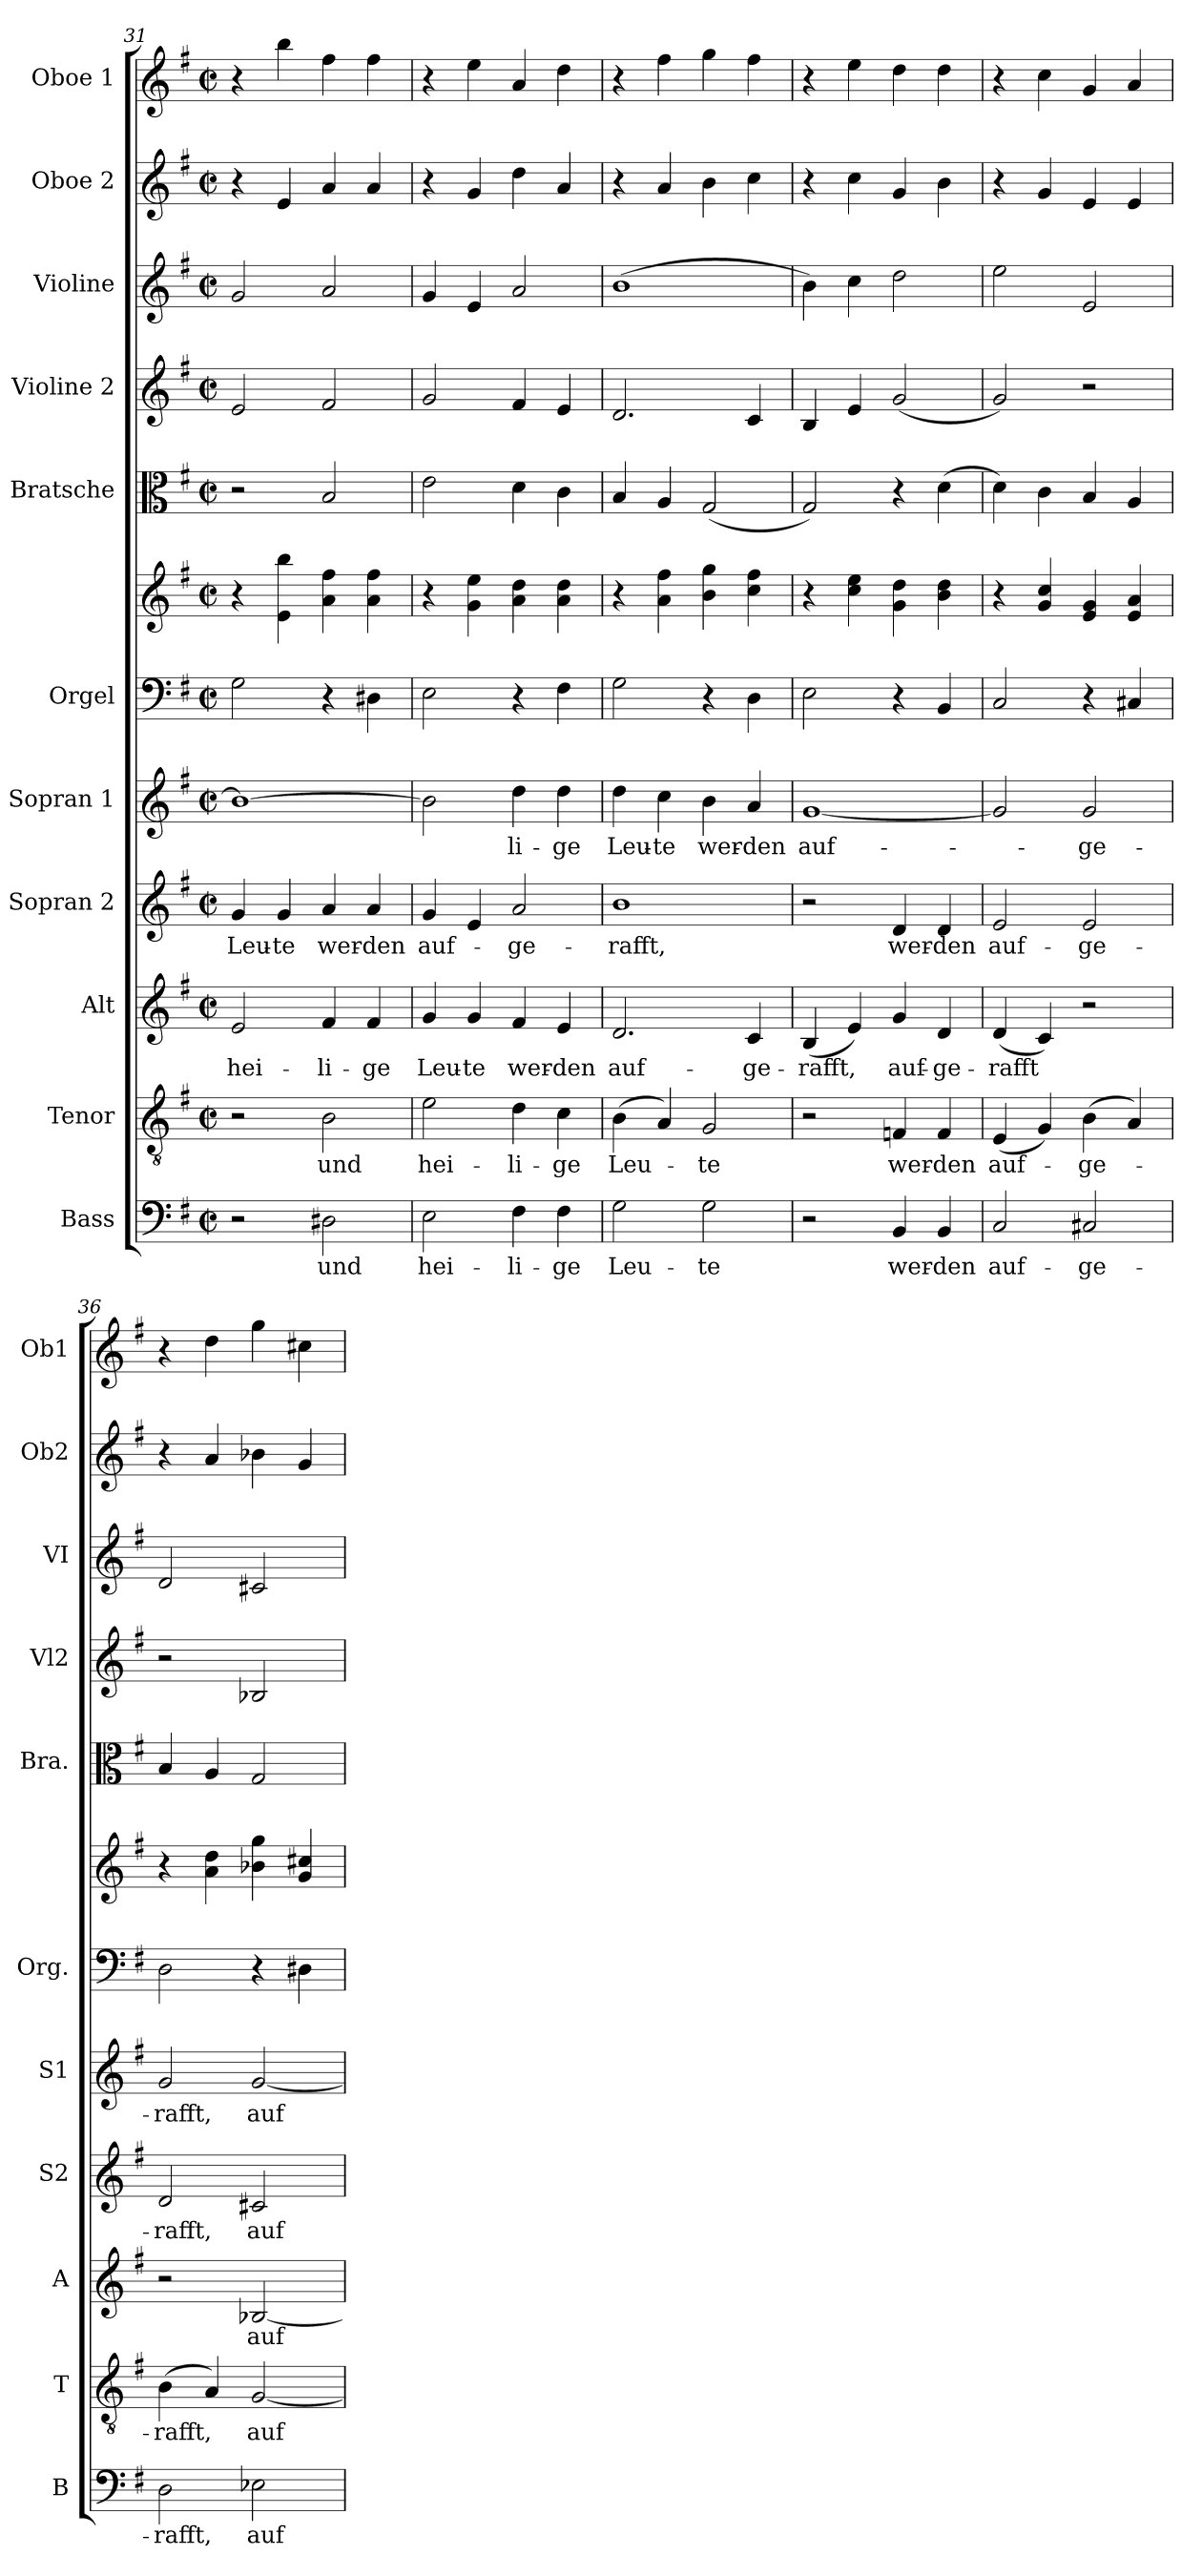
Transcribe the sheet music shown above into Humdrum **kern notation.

**kern	**text	**kern	**text	**kern	**text	**kern	**text	**kern	**text	**kern	**kern	**kern	**kern	**kern	**kern	**kern
*part11	*part11	*part10	*part10	*part9	*part9	*part8	*part8	*part7	*part7	*part6	*part6	*part5	*part4	*part3	*part2	*part1
*staff12	*staff12	*staff11	*staff11	*staff10	*staff10	*staff9	*staff9	*staff8	*staff8	*staff7	*staff6	*staff5	*staff4	*staff3	*staff2	*staff1
*I"Bass	*	*I"Tenor	*	*I"Alt	*	*I"Sopran 2	*	*I"Sopran 1	*	*I"Orgel	*	*I"Bratsche	*I"Violine 2	*I"Violine	*I"Oboe 2	*I"Oboe 1
*I'B	*	*I'T	*	*I'A	*	*I'S2	*	*I'S1	*	*I'Org.	*	*I'Bra.	*I'Vl2	*I'VI	*I'Ob2	*I'Ob1
*clefF4	*	*clefGv2	*	*clefG2	*	*clefG2	*	*clefG2	*	*clefF4	*clefG2	*clefC3	*clefG2	*clefG2	*clefG2	*clefG2
*k[f#]	*	*k[f#]	*	*k[f#]	*	*k[f#]	*	*k[f#]	*	*k[f#]	*k[f#]	*k[f#]	*k[f#]	*k[f#]	*k[f#]	*k[f#]
*M2/2	*	*M2/2	*	*M2/2	*	*M2/2	*	*M2/2	*	*M2/2	*M2/2	*M2/2	*M2/2	*M2/2	*M2/2	*M2/2
*met(c|)	*	*met(c|)	*	*met(c|)	*	*met(c|)	*	*met(c|)	*	*met(c|)	*met(c|)	*met(c|)	*met(c|)	*met(c|)	*met(c|)	*met(c|)
=31	=31	=31	=31	=31	=31	=31	=31	=31	=31	=31	=31	=31	=31	=31	=31	=31
!	!	!	!	!	!LO:LY:b	!	!LO:LY:b	!	!	!	!	!	!	!	!	!
2r	.	2r	.	2e/	hei-	4g/	Leu-	1b_	.	2G\	4r	2r	2e/	2g/	4r	4r
!	!	!	!	!	!	!	!LO:LY:b	!	!	!	!	!	!	!	!	!
.	.	.	.	.	.	4g/	-te	.	.	.	4e\ 4bb\	.	.	.	4e/	4bb\
!	!LO:LY:b	!	!LO:LY:b	!	!LO:LY:b	!	!LO:LY:b	!	!	!	!	!	!	!	!	!
2D#X\	und	2B\	und	4f#/	-li-	4a/	wer-	.	.	4r	4a\ 4ff#\	2B/	2f#/	2a/	4a/	4ff#\
!	!	!	!	!	!LO:LY:b	!	!LO:LY:b	!	!	!	!	!	!	!	!	!
.	.	.	.	4f#/	-ge	4a/	-den	.	.	4D#X\	4a\ 4ff#\	.	.	.	4a/	4ff#\
=32	=32	=32	=32	=32	=32	=32	=32	=32	=32	=32	=32	=32	=32	=32	=32	=32
!	!LO:LY:b	!	!LO:LY:b	!	!LO:LY:b	!	!LO:LY:b	!	!	!	!	!	!	!	!	!
2E\	hei-	2e\	hei-	4g/	Leu-	4g/	auf-	2b\]	.	2E\	4r	2e\	2g/	4g/	4r	4r
!	!	!	!	!	!LO:LY:b	!	!	!	!	!	!	!	!	!	!	!
.	.	.	.	4g/	-te	4e/	.	.	.	.	4g\ 4ee\	.	.	4e/	4g/	4ee\
!	!LO:LY:b	!	!LO:LY:b	!	!LO:LY:b	!	!LO:LY:b	!	!LO:LY:b	!	!	!	!	!	!	!
4F#\	-li-	4d\	-li-	4f#/	wer-	2a/	-ge-	4dd\	-li-	4r	4a\ 4dd\	4d\	4f#/	2a/	4dd\	4a/
!	!LO:LY:b	!	!LO:LY:b	!	!LO:LY:b	!	!	!	!LO:LY:b	!	!	!	!	!	!	!
4F#\	-ge	4c\	-ge	4e/	-den	.	.	4dd\	-ge	4F#\	4a\ 4dd\	4c\	4e/	.	4a/	4dd\
=33	=33	=33	=33	=33	=33	=33	=33	=33	=33	=33	=33	=33	=33	=33	=33	=33
!	!LO:LY:b	!	!LO:LY:b	!	!LO:LY:b	!	!LO:LY:b	!	!LO:LY:b	!	!	!	!	!	!	!
2G\	Leu-	(4B\	Leu-	2.d/	auf-	1b	-rafft,	4dd\	Leu-	2G\	4r	4B/	2.d/	(1b	4r	4r
!	!	!	!	!	!	!	!	!	!LO:LY:b	!	!	!	!	!	!	!
.	.	4A/)	.	.	.	.	.	4cc\	-te	.	4a\ 4ff#\	4A/	.	.	4a/	4ff#\
!	!LO:LY:b	!	!LO:LY:b	!	!	!	!	!	!LO:LY:b	!	!	!	!	!	!	!
2G\	-te	2G/	-te	.	.	.	.	4b\	wer-	4r	4b\ 4gg\	(2G/	.	.	4b\	4gg\
!	!	!	!	!	!LO:LY:b	!	!	!	!LO:LY:b	!	!	!	!	!	!	!
.	.	.	.	4c/	-ge-	.	.	4a/	-den	4D\	4cc\ 4ff#\	.	4c/	.	4cc\	4ff#\
!!LO:PB:g=z
=34	=34	=34	=34	=34	=34	=34	=34	=34	=34	=34	=34	=34	=34	=34	=34	=34
!	!	!	!	!	!LO:LY:b	!	!	!	!LO:LY:b	!	!	!	!	!	!	!
2r	.	2r	.	(4B/	-rafft,	2r	.	[1g	auf-	2E\	4r	2G/)	4B/	4b\)	4r	4r
.	.	.	.	4e/)	.	.	.	.	.	.	4cc\ 4ee\	.	4e/	4cc\	4cc\	4ee\
!	!LO:LY:b	!	!LO:LY:b	!	!LO:LY:b	!	!LO:LY:b	!	!	!	!	!	!	!	!	!
4BB/	wer-	4Fn/	wer-	4g/	auf-	4d/	wer-	.	.	4r	4g\ 4dd\	4r	(2g/	2dd\	4g/	4dd\
!	!LO:LY:b	!	!LO:LY:b	!	!LO:LY:b	!	!LO:LY:b	!	!	!	!	!	!	!	!	!
4BB/	-den	4F/	-den	4d/	-ge-	4d/	-den	.	.	4BB/	4b\ 4dd\	(4d\	.	.	4b\	4dd\
=35	=35	=35	=35	=35	=35	=35	=35	=35	=35	=35	=35	=35	=35	=35	=35	=35
!	!LO:LY:b	!	!LO:LY:b	!	!LO:LY:b	!	!LO:LY:b	!	!	!	!	!	!	!	!	!
2C/	auf-	(4E/	auf-	(4d/	-rafft	2e/	auf-	2g/]	.	2C/	4r	4d\)	2g/)	2ee\	4r	4r
.	.	4G/)	.	4c/)	.	.	.	.	.	.	4g/ 4cc/	4c\	.	.	4g/	4cc\
!	!LO:LY:b	!	!LO:LY:b	!	!	!	!LO:LY:b	!	!LO:LY:b	!	!	!	!	!	!	!
2C#X/	-ge-	(4B\	-ge-	2r	.	2e/	-ge-	2g/	-ge-	4r	4e/ 4g/	4B/	2r	2e/	4e/	4g/
.	.	4A/)	.	.	.	.	.	.	.	4C#X/	4e/ 4a/	4A/	.	.	4e/	4a/
=36	=36	=36	=36	=36	=36	=36	=36	=36	=36	=36	=36	=36	=36	=36	=36	=36
!	!LO:LY:b	!	!LO:LY:b	!	!	!	!LO:LY:b	!	!LO:LY:b	!	!	!	!	!	!	!
2D\	-rafft,	(4B\	-rafft,	2r	.	2d/	-rafft,	2g/	-rafft,	2D\	4r	4B/	2r	2d/	4r	4r
.	.	4A/)	.	.	.	.	.	.	.	.	4a\ 4dd\	4A/	.	.	4a/	4dd\
!	!LO:LY:b	!	!LO:LY:b	!	!LO:LY:b	!	!LO:LY:b	!	!LO:LY:b	!	!	!	!	!	!	!
2E-X\	auf-	[2G/	auf-	[2B-X/	auf-	2c#X/	auf-	[2g/	auf-	4r	4b-X\ 4gg\	2G/	2B-X/	2c#X/	4b-X\	4gg\
.	.	.	.	.	.	.	.	.	.	4D#X\	4g/ 4cc#X/	.	.	.	4g/	4cc#X\
=	=	=	=	=	=	=	=	=	=	=	=	=	=	=	=	=
*-	*-	*-	*-	*-	*-	*-	*-	*-	*-	*-	*-	*-	*-	*-	*-	*-
